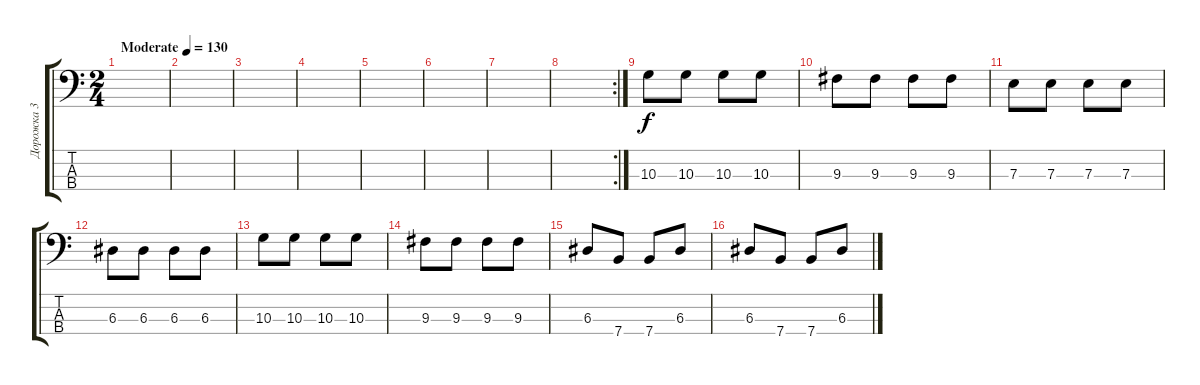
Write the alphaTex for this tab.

\track ("Дорожка 3" "Дорожка 3") {instrument electricbassfinger}
\staff {score tabs}
\tuning (G2 D2 A1 E1) {hide}
\ts (2 4)
\tempo (130 "Moderate")
\clef f4
\ks c
|
|
|
|
|
|
|
\rc 2
|
10.3.8 10.3.8 10.3.8 10.3.8 |
9.3.8 9.3.8 9.3.8 9.3.8 |
7.3.8 7.3.8 7.3.8 7.3.8 |
6.3.8 6.3.8 6.3.8 6.3.8 |
10.3.8 10.3.8 10.3.8 10.3.8 |
9.3.8 9.3.8 9.3.8 9.3.8 |
6.3.8 7.4.8 7.4.8 6.3.8 |
6.3.8 7.4.8 7.4.8 6.3.8
